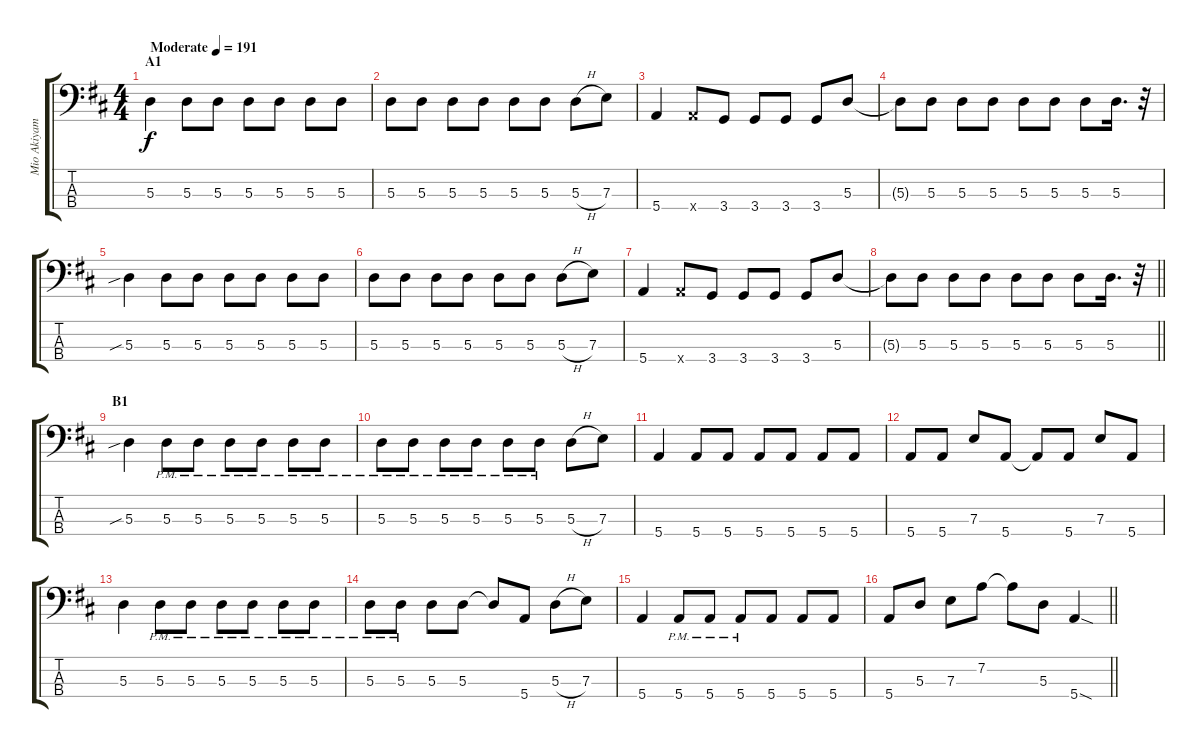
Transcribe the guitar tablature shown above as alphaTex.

\track ("Mio Akiyama" "Mio Akiyam") {instrument electricbasspick}
\staff {score tabs}
\tuning (G2 D2 A1 E1) {hide}
\ts (4 4)
\section ("" "A1")
\tempo (191 "Moderate")
\clef f4
\ks d
5.3.4{dy f instrument electricbasspick} 5.3.8 5.3.8 5.3.8 5.3.8 5.3.8 5.3.8 |
5.3.8 5.3.8 5.3.8 5.3.8 5.3.8 5.3.8 5.3{h}.8 7.3.8 |
5.4.4 5.4{x}.8 3.4.8 3.4.8 3.4.8 3.4.8 5.3.8 |
5.3{t}.8 5.3.8 5.3.8 5.3.8 5.3.8 5.3.8 5.3.8 5.3.16{d} r.32 |
5.3{sib}.4 5.3.8 5.3.8 5.3.8 5.3.8 5.3.8 5.3.8 |
5.3.8 5.3.8 5.3.8 5.3.8 5.3.8 5.3.8 5.3{h}.8 7.3.8 |
5.4.4 5.4{x}.8 3.4.8 3.4.8 3.4.8 3.4.8 5.3.8 |
\barLineRight lightlight
5.3{t}.8 5.3.8 5.3.8 5.3.8 5.3.8 5.3.8 5.3.8 5.3.16{d} r.32 |
\section ("" "B1")
5.3{sib}.4 5.3{pm}.8 5.3{pm}.8 5.3{pm}.8 5.3{pm}.8 5.3{pm}.8 5.3{pm}.8 |
5.3{pm}.8 5.3{pm}.8 5.3{pm}.8 5.3{pm}.8 5.3{pm}.8 5.3{pm}.8 5.3{h}.8 7.3.8 |
5.4.4 5.4.8 5.4.8 5.4.8 5.4.8 5.4.8 5.4.8 |
5.4.8 5.4.8 7.3.8 5.4.8 5.4{t}.8 5.4.8 7.3.8 5.4.8 |
5.3.4 5.3{pm}.8 5.3{pm}.8 5.3{pm}.8 5.3{pm}.8 5.3{pm}.8 5.3{pm}.8 |
5.3{pm}.8 5.3{pm}.8 5.3.8 5.3.8 5.3{t}.8 5.4.8 5.3{h}.8 7.3.8 |
5.4.4 5.4{pm}.8 5.4{pm}.8 5.4{pm}.8 5.4.8 5.4.8 5.4.8 |
\barLineRight lightlight
5.4.8 5.3.8 7.3.8 7.2.8 7.2{t}.8 5.3.8 5.4{sod}.4
